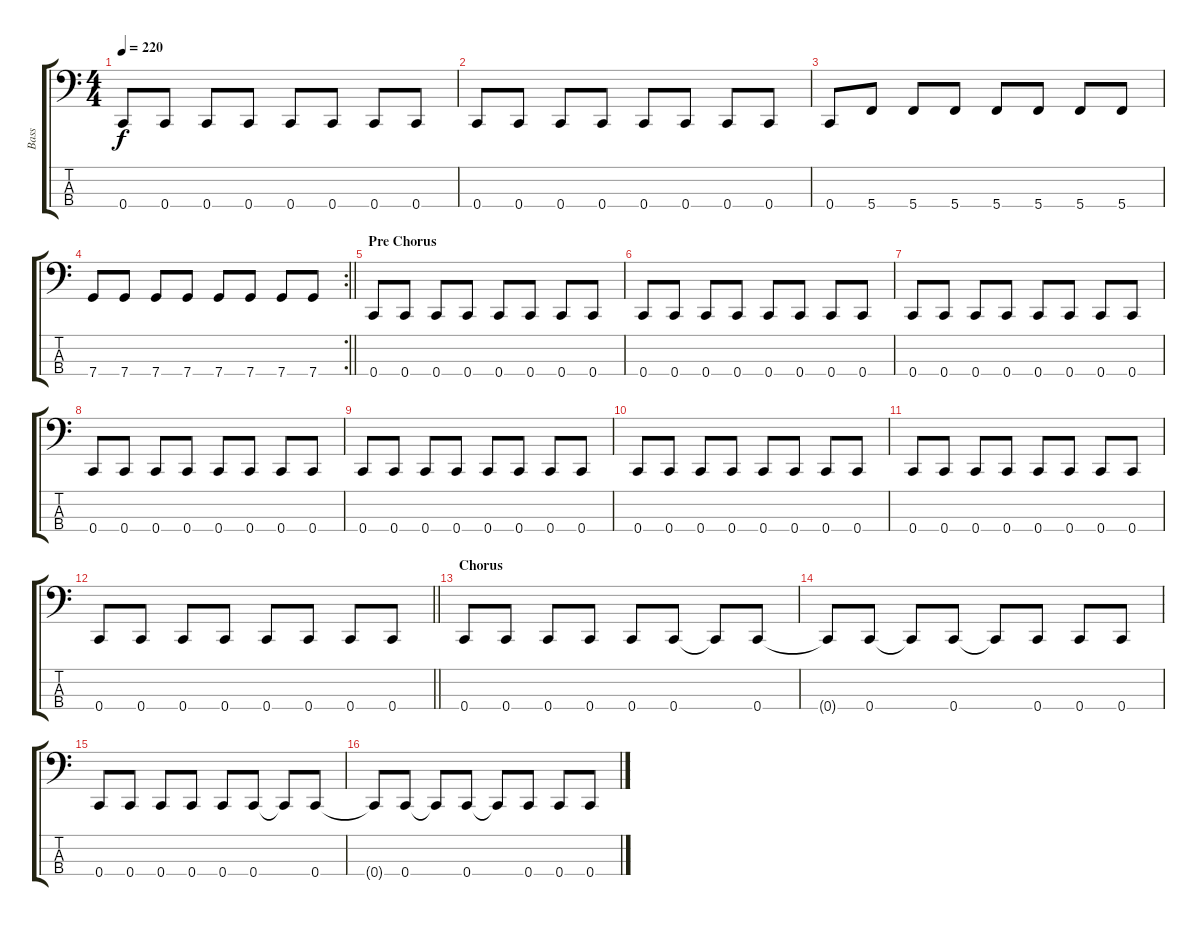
\track ("Bass" "Bass") {instrument electricbassfinger}
\staff {score tabs}
\tuning (F2 C2 G1 C1) {hide}
\ts (4 4)
\tempo 220
\clef f4
\ks c
0.4.8{dy f} 0.4.8 0.4.8 0.4.8 0.4.8 0.4.8 0.4.8 0.4.8 |
0.4.8 0.4.8 0.4.8 0.4.8 0.4.8 0.4.8 0.4.8 0.4.8 |
0.4.8 5.4.8 5.4.8 5.4.8 5.4.8 5.4.8 5.4.8 5.4.8 |
\rc 2
\barLineRight lightlight
7.4.8 7.4.8 7.4.8 7.4.8 7.4.8 7.4.8 7.4.8 7.4.8 |
\section ("" "Pre Chorus")
0.4.8 0.4.8 0.4.8 0.4.8 0.4.8 0.4.8 0.4.8 0.4.8 |
0.4.8 0.4.8 0.4.8 0.4.8 0.4.8 0.4.8 0.4.8 0.4.8 |
0.4.8 0.4.8 0.4.8 0.4.8 0.4.8 0.4.8 0.4.8 0.4.8 |
0.4.8 0.4.8 0.4.8 0.4.8 0.4.8 0.4.8 0.4.8 0.4.8 |
0.4.8 0.4.8 0.4.8 0.4.8 0.4.8 0.4.8 0.4.8 0.4.8 |
0.4.8 0.4.8 0.4.8 0.4.8 0.4.8 0.4.8 0.4.8 0.4.8 |
0.4.8 0.4.8 0.4.8 0.4.8 0.4.8 0.4.8 0.4.8 0.4.8 |
\barLineRight lightlight
0.4.8 0.4.8 0.4.8 0.4.8 0.4.8 0.4.8 0.4.8 0.4.8 |
\section ("" "Chorus")
0.4.8 0.4.8 0.4.8 0.4.8 0.4.8 0.4.8 0.4{t}.8 0.4.8 |
0.4{t}.8 0.4.8 0.4{t}.8 0.4.8 0.4{t}.8 0.4.8 0.4.8 0.4.8 |
0.4.8 0.4.8 0.4.8 0.4.8 0.4.8 0.4.8 0.4{t}.8 0.4.8 |
0.4{t}.8 0.4.8 0.4{t}.8 0.4.8 0.4{t}.8 0.4.8 0.4.8 0.4.8
